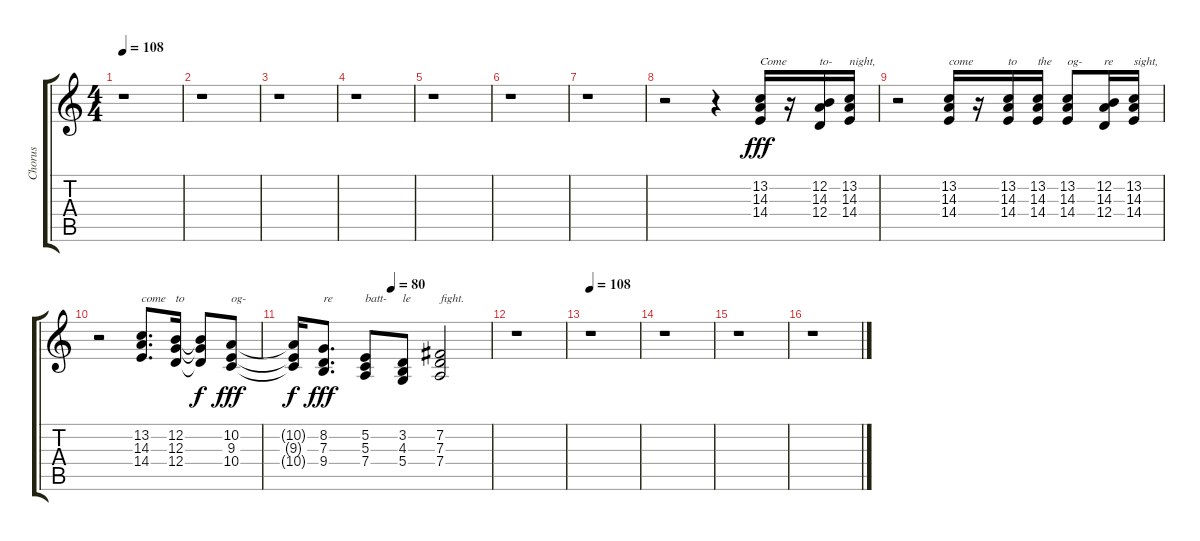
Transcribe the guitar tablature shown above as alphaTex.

\track ("Chorus" "Chorus") {instrument synthvoice}
\staff {score tabs}
\tuning (E4 B3 G3 D3 A2 E2) {hide}
\ts (4 4)
\tempo 108
\clef g2
\ks c
r.1{dy f} |
r.1 |
r.1 |
r.1 |
r.1 |
r.1 |
r.1 |
r.2 r.4 (13.2 14.3 14.4).16{txt "Come" dy fff} r.16 (12.2 14.3 12.4).16{txt "to-"} (13.2 14.3 14.4).16{txt "night,"} |
r.2 (13.2 14.3 14.4).16{txt "come"} r.16 (13.2 14.3 14.4).16{txt "to"} (13.2 14.3 14.4).16{txt "the"} (13.2 14.3 14.4).8{txt "og-"} (12.2 14.3 12.4).16{txt "re"} (13.2 14.3 14.4).16{txt "sight,"} |
r.2 (13.2 14.3 14.4).8{d txt "come"} (12.2 12.3 12.4).16{txt "to"} (12.2{t} 12.3{t} 12.4{t}).8{dy f} (10.2 9.3 10.4).8{txt "og-" dy fff} |
\tempo (80 0.5)
(10.2{t} 9.3{t} 10.4{t}).16{dy f} (8.2 7.3 9.4).8{d txt "re" dy fff} (5.2 5.3 7.4).8{txt "batt-"} (3.2 4.3 5.4).8{txt "le"} (7.2 7.3 7.4).2{txt "fight."} |
r.1 |
\tempo 108
r.1 |
r.1 |
r.1 |
r.1
